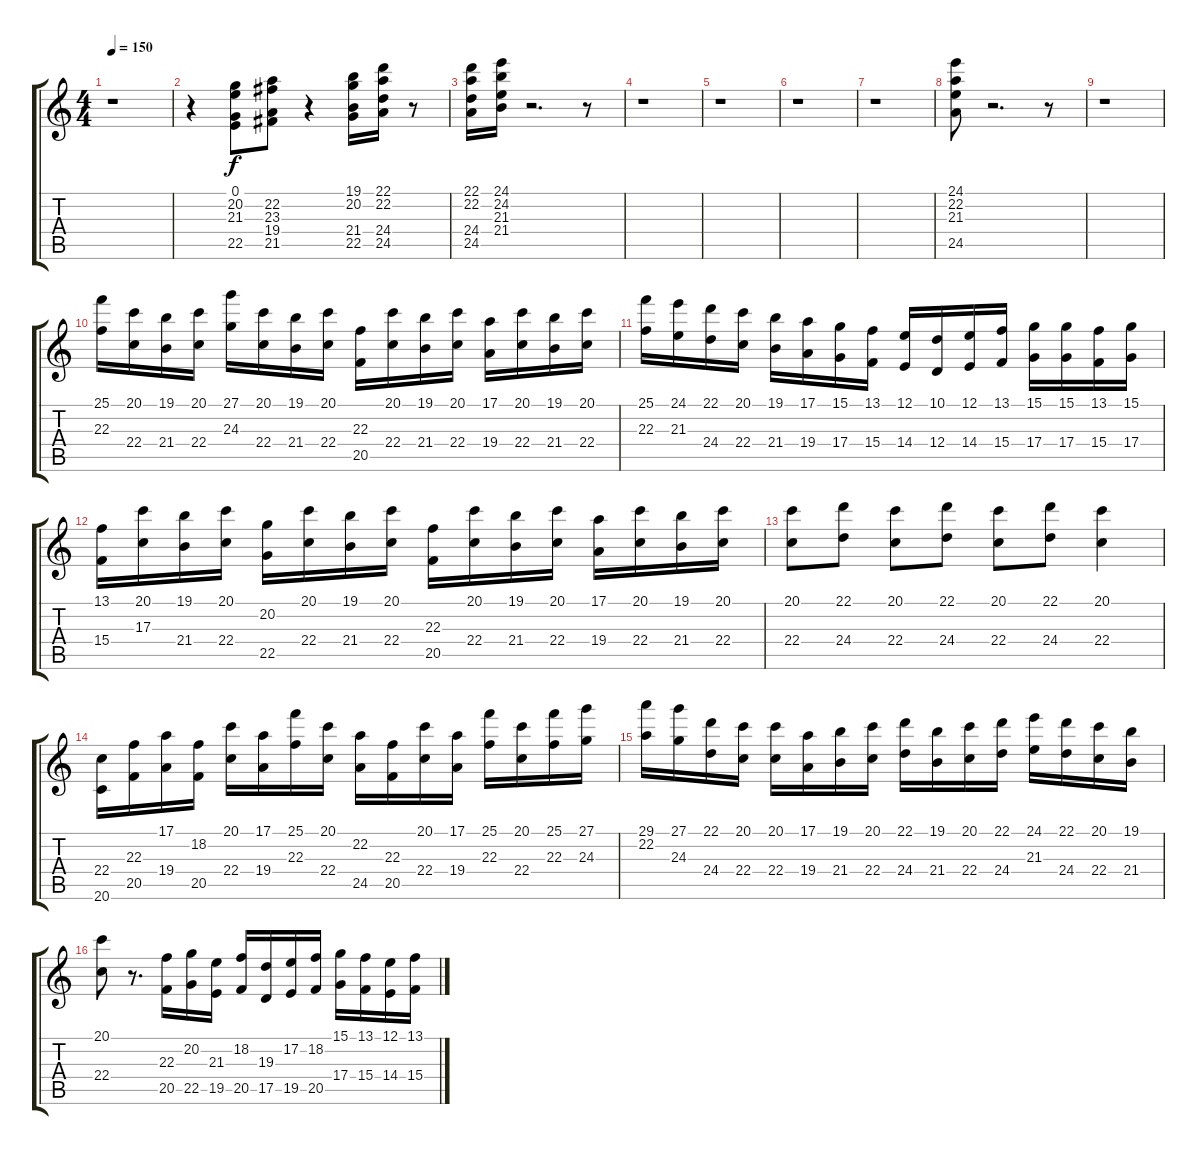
\track "" {instrument stringensemble1}
\staff {score tabs}
\tuning (E4 B3 G3 D3 A2 E2) {hide}
\ts (4 4)
\tempo 150
\clef g2
\ks c
r.1{dy f} |
r.4 (0.1 20.2 21.3 22.5).8 (22.2 23.3 19.4 21.5).8 r.4 (19.1 20.2 21.4 22.5).16 (22.1 22.2 24.4 24.5).16 r.8 |
(22.1 22.2 24.4 24.5).16 (24.1 24.2 21.3 21.4).16 r.2{d} r.8 |
r.1 |
r.1 |
r.1 |
r.1 |
(24.1 22.2 21.3 24.5).8 r.2{d} r.8 |
r.1 |
(25.1 22.3).16 (20.1 22.4).16 (19.1 21.4).16 (20.1 22.4).16 (27.1 24.3).16 (20.1 22.4).16 (19.1 21.4).16 (20.1 22.4).16 (22.3 20.5).16 (20.1 22.4).16 (19.1 21.4).16 (20.1 22.4).16 (17.1 19.4).16 (20.1 22.4).16 (19.1 21.4).16 (20.1 22.4).16 |
(25.1 22.3).16 (24.1 21.3).16 (22.1 24.4).16 (20.1 22.4).16 (19.1 21.4).16 (17.1 19.4).16 (15.1 17.4).16 (13.1 15.4).16 (12.1 14.4).16 (10.1 12.4).16 (12.1 14.4).16 (13.1 15.4).16 (15.1 17.4).16 (15.1 17.4).16 (13.1 15.4).16 (15.1 17.4).16 |
(13.1 15.4).16 (20.1 17.3).16 (19.1 21.4).16 (20.1 22.4).16 (20.2 22.5).16 (20.1 22.4).16 (19.1 21.4).16 (20.1 22.4).16 (22.3 20.5).16 (20.1 22.4).16 (19.1 21.4).16 (20.1 22.4).16 (17.1 19.4).16 (20.1 22.4).16 (19.1 21.4).16 (20.1 22.4).16 |
(20.1 22.4).8 (22.1 24.4).8 (20.1 22.4).8 (22.1 24.4).8 (20.1 22.4).8 (22.1 24.4).8 (20.1 22.4).4 |
(22.4 20.6).16 (22.3 20.5).16 (17.1 19.4).16 (18.2 20.5).16 (20.1 22.4).16 (17.1 19.4).16 (25.1 22.3).16 (20.1 22.4).16 (22.2 24.5).16 (22.3 20.5).16 (20.1 22.4).16 (17.1 19.4).16 (25.1 22.3).16 (20.1 22.4).16 (25.1 22.3).16 (27.1 24.3).16 |
(29.1 22.2).16 (27.1 24.3).16 (22.1 24.4).16 (20.1 22.4).16 (20.1 22.4).16 (17.1 19.4).16 (19.1 21.4).16 (20.1 22.4).16 (22.1 24.4).16 (19.1 21.4).16 (20.1 22.4).16 (22.1 24.4).16 (24.1 21.3).16 (22.1 24.4).16 (20.1 22.4).16 (19.1 21.4).16 |
(20.1 22.4).8 r.8{d} (22.3 20.5).16 (20.2 22.5).16 (21.3 19.5).16 (18.2 20.5).16 (19.3 17.5).16 (17.2 19.5).16 (18.2 20.5).16 (15.1 17.4).16 (13.1 15.4).16 (12.1 14.4).16 (13.1 15.4).16
